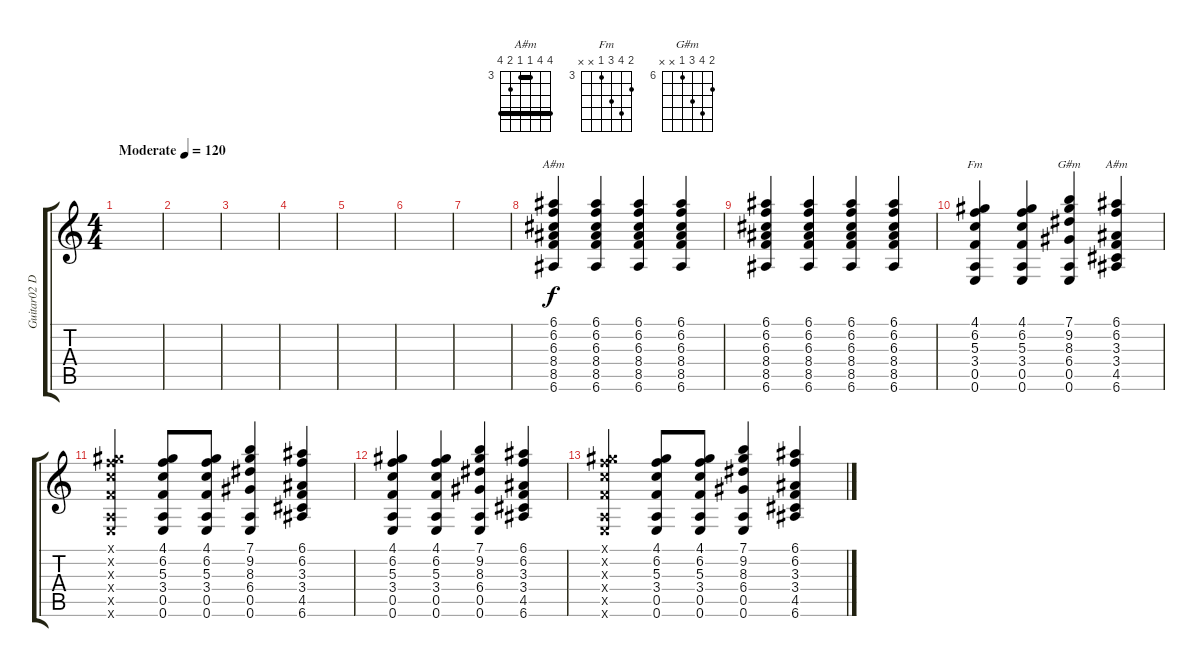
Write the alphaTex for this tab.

\track ("Guitar02 Distortion" "Guitar02 D") {instrument overdrivenguitar}
\staff {score tabs}
\tuning (E4 B3 G3 D3 A2 E2) {hide}
\chord ("A#m" 6 6 6 8 8 6) {firstfret 6 barre 6}
\chord ("Fm" 4 6 5 3 x x) {firstfret 3}
\chord ("G#m" 7 9 8 6 x x) {firstfret 6}
\chord ("A#m" 6 6 3 3 4 6) {firstfret 3 barre (3 6)}
\ts (4 4)
\tempo (120 "Moderate")
\clef g2
\ks c
|
|
|
|
|
|
|
(6.1 6.2 6.3 8.4 8.5 6.6).4{ch "A#m"} (6.1 6.2 6.3 8.4 8.5 6.6).4 (6.1 6.2 6.3 8.4 8.5 6.6).4 (6.1 6.2 6.3 8.4 8.5 6.6).4 |
(6.1 6.2 6.3 8.4 8.5 6.6).4 (6.1 6.2 6.3 8.4 8.5 6.6).4 (6.1 6.2 6.3 8.4 8.5 6.6).4 (6.1 6.2 6.3 8.4 8.5 6.6).4 |
(4.1 6.2 5.3 3.4 0.5 0.6).4{ch "Fm"} (4.1 6.2 5.3 3.4 0.5 0.6).4 (7.1 9.2 8.3 6.4 0.5 0.6).4{ch "G#m"} (6.1 6.2 3.3 3.4 4.5 6.6).4{ch "A#m"} |
(4.1{x} 6.2{x} 5.3{x} 3.4{x} 0.5{x} 0.6{x}).4 (4.1 6.2 5.3 3.4 0.5 0.6).8 (4.1 6.2 5.3 3.4 0.5 0.6).8 (7.1 9.2 8.3 6.4 0.5 0.6).4 (6.1 6.2 3.3 3.4 4.5 6.6).4 |
(4.1 6.2 5.3 3.4 0.5 0.6).4 (4.1 6.2 5.3 3.4 0.5 0.6).4 (7.1 9.2 8.3 6.4 0.5 0.6).4 (6.1 6.2 3.3 3.4 4.5 6.6).4 |
(4.1{x} 6.2{x} 5.3{x} 3.4{x} 0.5{x} 0.6{x}).4 (4.1 6.2 5.3 3.4 0.5 0.6).8 (4.1 6.2 5.3 3.4 0.5 0.6).8 (7.1 9.2 8.3 6.4 0.5 0.6).4 (6.1 6.2 3.3 3.4 4.5 6.6).4
